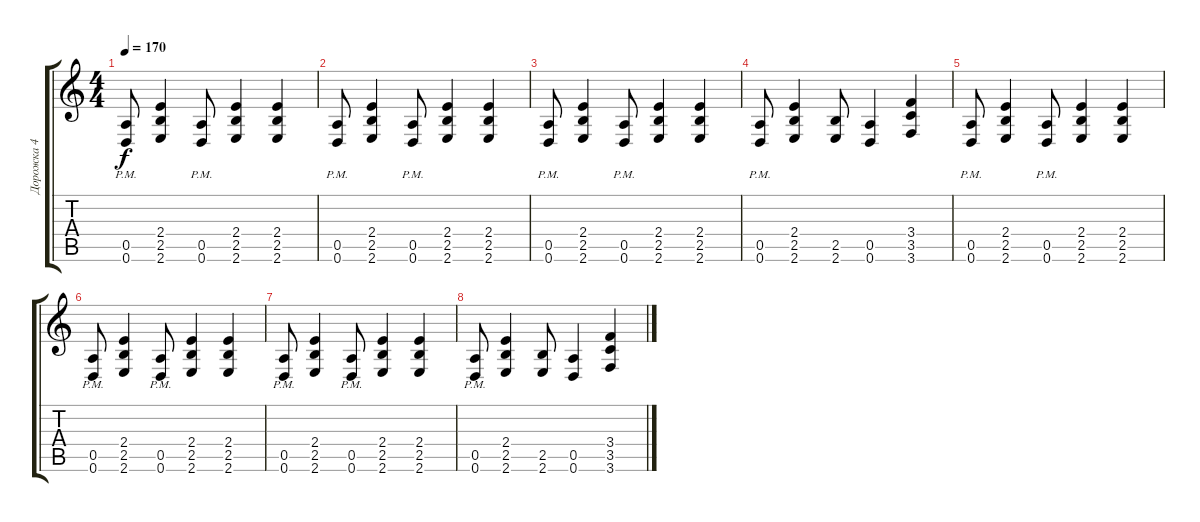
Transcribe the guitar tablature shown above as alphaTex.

\track ("Дорожка 4" "Дорожка 4") {instrument overdrivenguitar}
\staff {score tabs}
\tuning (E4 B3 G3 D3 A2 D2) {hide}
\ts (4 4)
\tempo 170
\clef g2
\ks c
(0.5{pm} 0.6{pm}).8{dy f} (2.4 2.5 2.6).4 (0.5{pm} 0.6{pm}).8 (2.4 2.5 2.6).4 (2.4 2.5 2.6).4 |
(0.5{pm} 0.6{pm}).8 (2.4 2.5 2.6).4 (0.5{pm} 0.6{pm}).8 (2.4 2.5 2.6).4 (2.4 2.5 2.6).4 |
(0.5{pm} 0.6{pm}).8 (2.4 2.5 2.6).4 (0.5{pm} 0.6{pm}).8 (2.4 2.5 2.6).4 (2.4 2.5 2.6).4 |
(0.5{pm} 0.6{pm}).8 (2.4 2.5 2.6).4 (2.5 2.6).8 (0.5 0.6).4 (3.4 3.5 3.6).4 |
(0.5{pm} 0.6{pm}).8 (2.4 2.5 2.6).4 (0.5{pm} 0.6{pm}).8 (2.4 2.5 2.6).4 (2.4 2.5 2.6).4 |
(0.5{pm} 0.6{pm}).8 (2.4 2.5 2.6).4 (0.5{pm} 0.6{pm}).8 (2.4 2.5 2.6).4 (2.4 2.5 2.6).4 |
(0.5{pm} 0.6{pm}).8 (2.4 2.5 2.6).4 (0.5{pm} 0.6{pm}).8 (2.4 2.5 2.6).4 (2.4 2.5 2.6).4 |
(0.5{pm} 0.6{pm}).8 (2.4 2.5 2.6).4 (2.5 2.6).8 (0.5 0.6).4 (3.4 3.5 3.6).4
